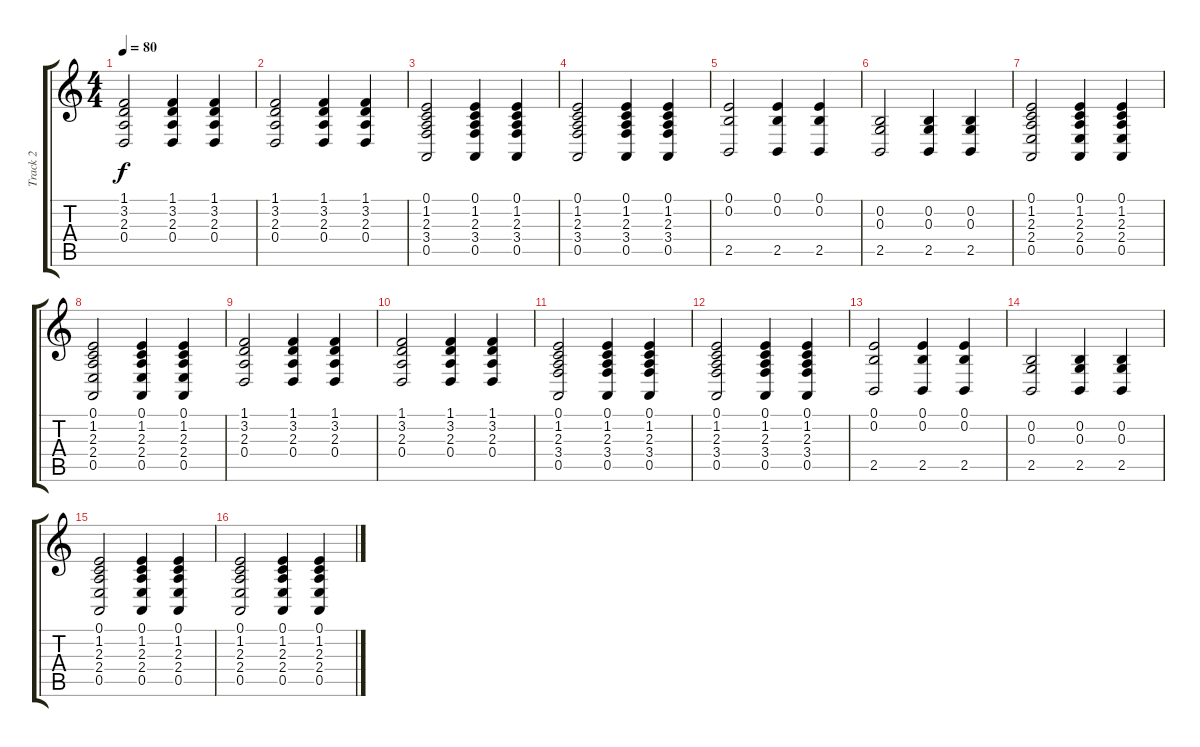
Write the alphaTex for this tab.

\track ("Track 2" "Track 2") {instrument acousticgrandpiano}
\staff {score tabs}
\tuning (E4 B3 G3 D3 A2 E2) {hide}
\ts (4 4)
\tempo 80
\clef g2
\ks c
(1.1 3.2 2.3 0.4).2{dy f} (1.1 3.2 2.3 0.4).4 (1.1 3.2 2.3 0.4).4 |
(1.1 3.2 2.3 0.4).2 (1.1 3.2 2.3 0.4).4 (1.1 3.2 2.3 0.4).4 |
(0.1 1.2 2.3 3.4 0.5).2 (0.1 1.2 2.3 3.4 0.5).4 (0.1 1.2 2.3 3.4 0.5).4 |
(0.1 1.2 2.3 3.4 0.5).2 (0.1 1.2 2.3 3.4 0.5).4 (0.1 1.2 2.3 3.4 0.5).4 |
(0.1 0.2 2.5).2 (0.1 0.2 2.5).4 (0.1 0.2 2.5).4 |
(0.2 0.3 2.5).2 (0.2 0.3 2.5).4 (0.2 0.3 2.5).4 |
(0.1 1.2 2.3 2.4 0.5).2 (0.1 1.2 2.3 2.4 0.5).4 (0.1 1.2 2.3 2.4 0.5).4 |
(0.1 1.2 2.3 2.4 0.5).2 (0.1 1.2 2.3 2.4 0.5).4 (0.1 1.2 2.3 2.4 0.5).4 |
(1.1 3.2 2.3 0.4).2 (1.1 3.2 2.3 0.4).4 (1.1 3.2 2.3 0.4).4 |
(1.1 3.2 2.3 0.4).2 (1.1 3.2 2.3 0.4).4 (1.1 3.2 2.3 0.4).4 |
(0.1 1.2 2.3 3.4 0.5).2 (0.1 1.2 2.3 3.4 0.5).4 (0.1 1.2 2.3 3.4 0.5).4 |
(0.1 1.2 2.3 3.4 0.5).2 (0.1 1.2 2.3 3.4 0.5).4 (0.1 1.2 2.3 3.4 0.5).4 |
(0.1 0.2 2.5).2 (0.1 0.2 2.5).4 (0.1 0.2 2.5).4 |
(0.2 0.3 2.5).2 (0.2 0.3 2.5).4 (0.2 0.3 2.5).4 |
(0.1 1.2 2.3 2.4 0.5).2 (0.1 1.2 2.3 2.4 0.5).4 (0.1 1.2 2.3 2.4 0.5).4 |
(0.1 1.2 2.3 2.4 0.5).2 (0.1 1.2 2.3 2.4 0.5).4 (0.1 1.2 2.3 2.4 0.5).4
